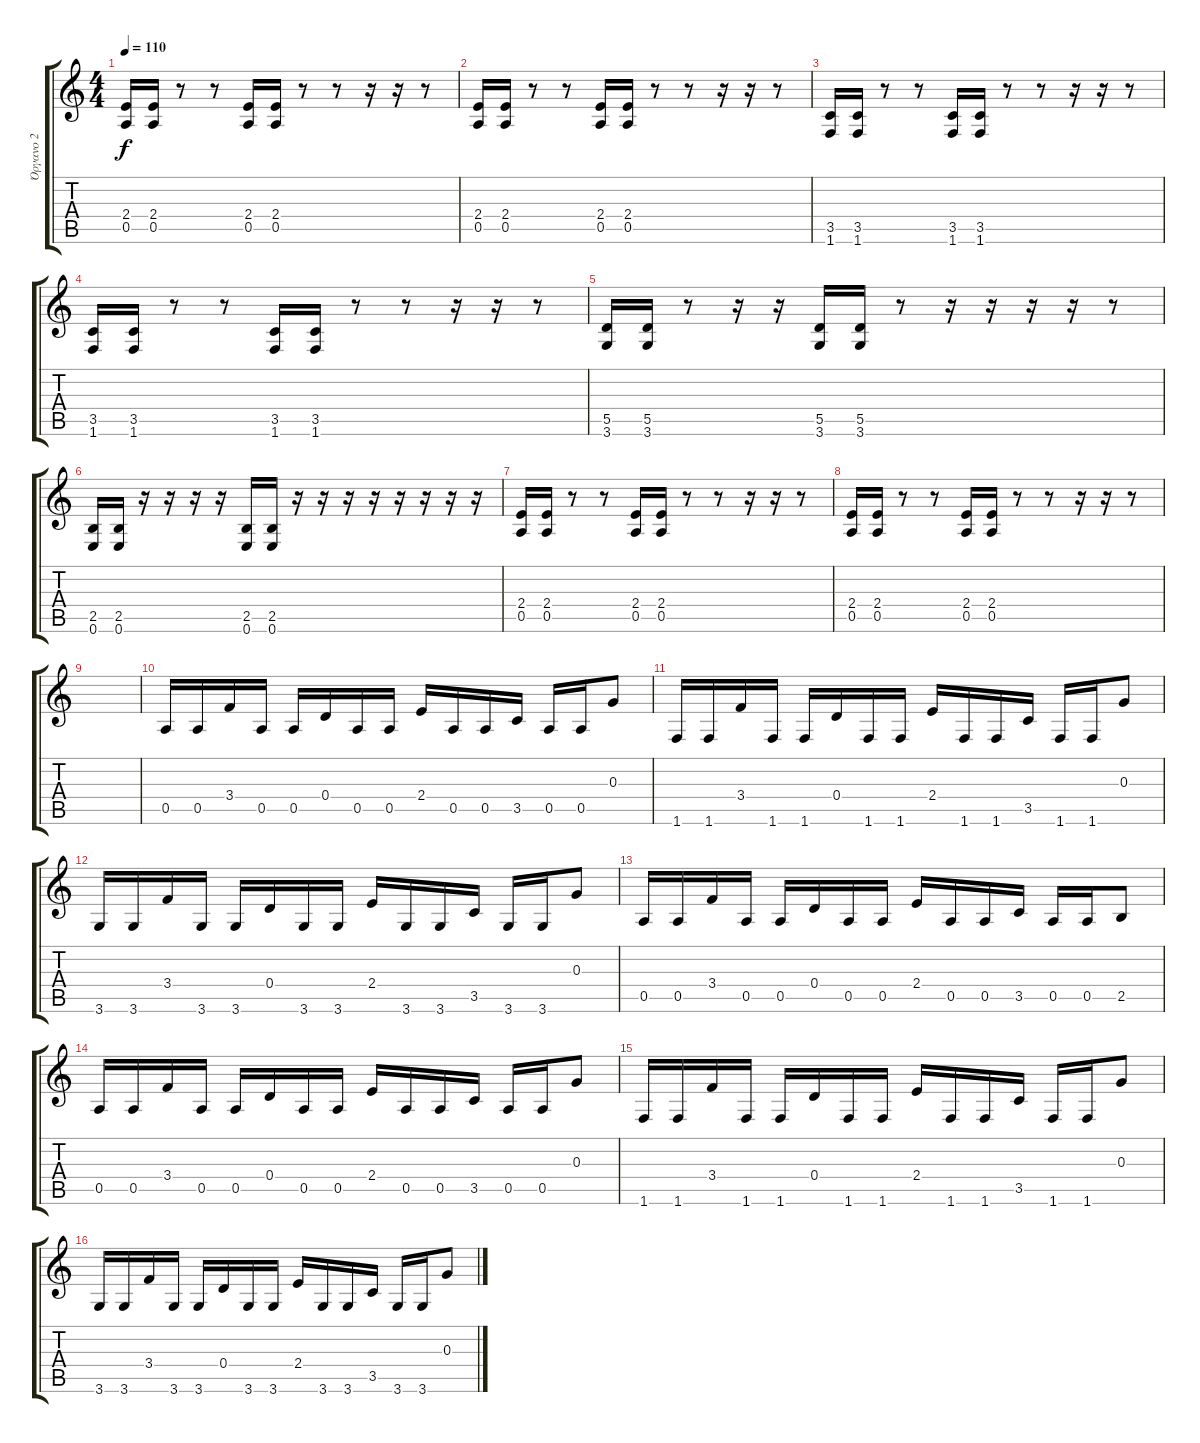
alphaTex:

\track ("Όργανο 2" "Όργανο 2") {instrument distortionguitar}
\staff {score tabs}
\tuning (E4 B3 G3 D3 A2 E2) {hide}
\ts (4 4)
\tempo 110
\clef g2
\ks c
(2.4 0.5).16{dy f} (2.4 0.5).16 r.8 r.8 (2.4 0.5).16 (2.4 0.5).16 r.8 r.8 r.16 r.16 r.8 |
(2.4 0.5).16 (2.4 0.5).16 r.8 r.8 (2.4 0.5).16 (2.4 0.5).16 r.8 r.8 r.16 r.16 r.8 |
(3.5 1.6).16 (3.5 1.6).16 r.8 r.8 (3.5 1.6).16 (3.5 1.6).16 r.8 r.8 r.16 r.16 r.8 |
(3.5 1.6).16 (3.5 1.6).16 r.8 r.8 (3.5 1.6).16 (3.5 1.6).16 r.8 r.8 r.16 r.16 r.8 |
(5.5 3.6).16 (5.5 3.6).16 r.8 r.16 r.16 (5.5 3.6).16 (5.5 3.6).16 r.8 r.16 r.16 r.16 r.16 r.8 |
(2.5 0.6).16 (2.5 0.6).16 r.16 r.16 r.16 r.16 (2.5 0.6).16 (2.5 0.6).16 r.16 r.16 r.16 r.16 r.16 r.16 r.16 r.16 |
(2.4 0.5).16 (2.4 0.5).16 r.8 r.8 (2.4 0.5).16 (2.4 0.5).16 r.8 r.8 r.16 r.16 r.8 |
(2.4 0.5).16 (2.4 0.5).16 r.8 r.8 (2.4 0.5).16 (2.4 0.5).16 r.8 r.8 r.16 r.16 r.8 |
|
0.5.16 0.5.16 3.4.16 0.5.16 0.5.16 0.4.16 0.5.16 0.5.16 2.4.16 0.5.16 0.5.16 3.5.16 0.5.16 0.5.16 0.3.8 |
1.6.16 1.6.16 3.4.16 1.6.16 1.6.16 0.4.16 1.6.16 1.6.16 2.4.16 1.6.16 1.6.16 3.5.16 1.6.16 1.6.16 0.3.8 |
3.6.16 3.6.16 3.4.16 3.6.16 3.6.16 0.4.16 3.6.16 3.6.16 2.4.16 3.6.16 3.6.16 3.5.16 3.6.16 3.6.16 0.3.8 |
0.5.16 0.5.16 3.4.16 0.5.16 0.5.16 0.4.16 0.5.16 0.5.16 2.4.16 0.5.16 0.5.16 3.5.16 0.5.16 0.5.16 2.5.8 |
0.5.16 0.5.16 3.4.16 0.5.16 0.5.16 0.4.16 0.5.16 0.5.16 2.4.16 0.5.16 0.5.16 3.5.16 0.5.16 0.5.16 0.3.8 |
1.6.16 1.6.16 3.4.16 1.6.16 1.6.16 0.4.16 1.6.16 1.6.16 2.4.16 1.6.16 1.6.16 3.5.16 1.6.16 1.6.16 0.3.8 |
3.6.16 3.6.16 3.4.16 3.6.16 3.6.16 0.4.16 3.6.16 3.6.16 2.4.16 3.6.16 3.6.16 3.5.16 3.6.16 3.6.16 0.3.8
